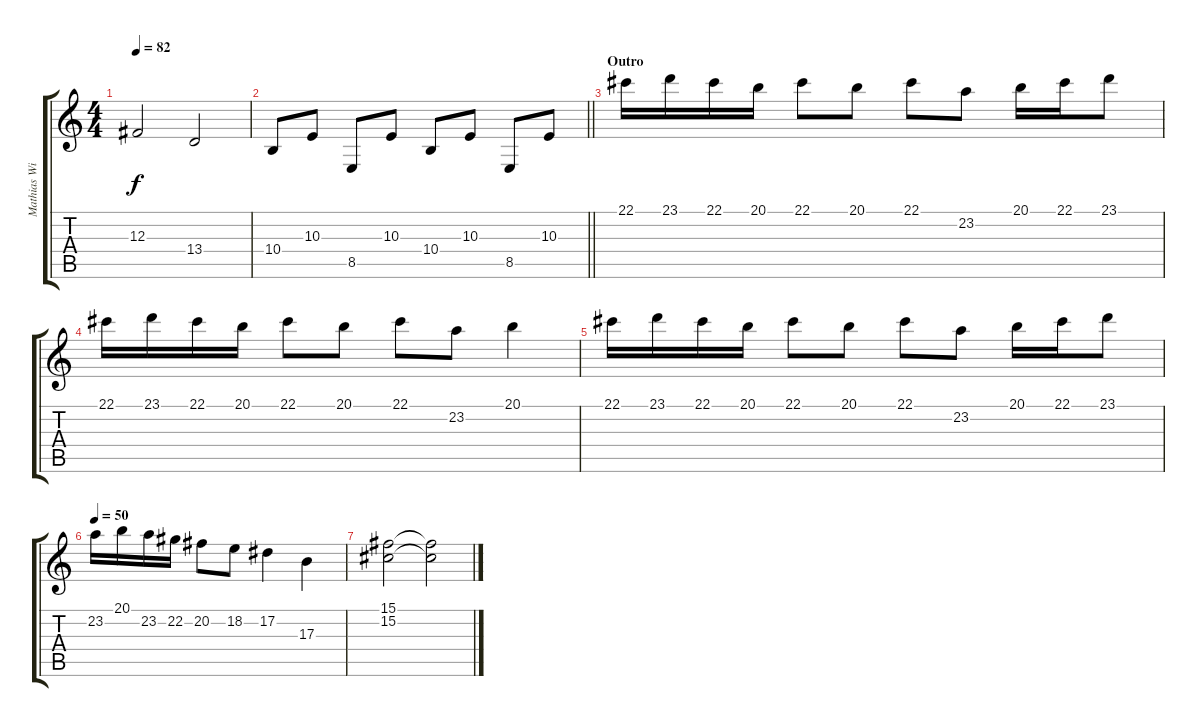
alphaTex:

\track ("Mathias Wiesner - Flute 1" "Mathias Wi") {instrument flute}
\staff {score tabs}
\tuning (Eb4 Bb3 Gb3 Db3 Ab2 Eb2) {hide}
\ts (4 4)
\tempo 82
\clef g2
\ks c
12.3.2{dy f} 13.4.2 |
\barLineRight lightlight
10.4.8 10.3.8 8.5.8 10.3.8 10.4.8 10.3.8 8.5.8 10.3.8 |
\section ("" "Outro")
22.1.16 23.1.16 22.1.16 20.1.16 22.1.8 20.1.8 22.1.8 23.2.8 20.1.16 22.1.16 23.1.8 |
22.1.16 23.1.16 22.1.16 20.1.16 22.1.8 20.1.8 22.1.8 23.2.8 20.1.4 |
22.1.16 23.1.16 22.1.16 20.1.16 22.1.8 20.1.8 22.1.8 23.2.8 20.1.16 22.1.16 23.1.8 |
\tempo 50
23.2.16 20.1.16 23.2.16 22.2.16 20.2.8 18.2.8 17.2.4 17.3.4 |
(15.1 15.2).2 (15.1{t} 15.2{t}).2
